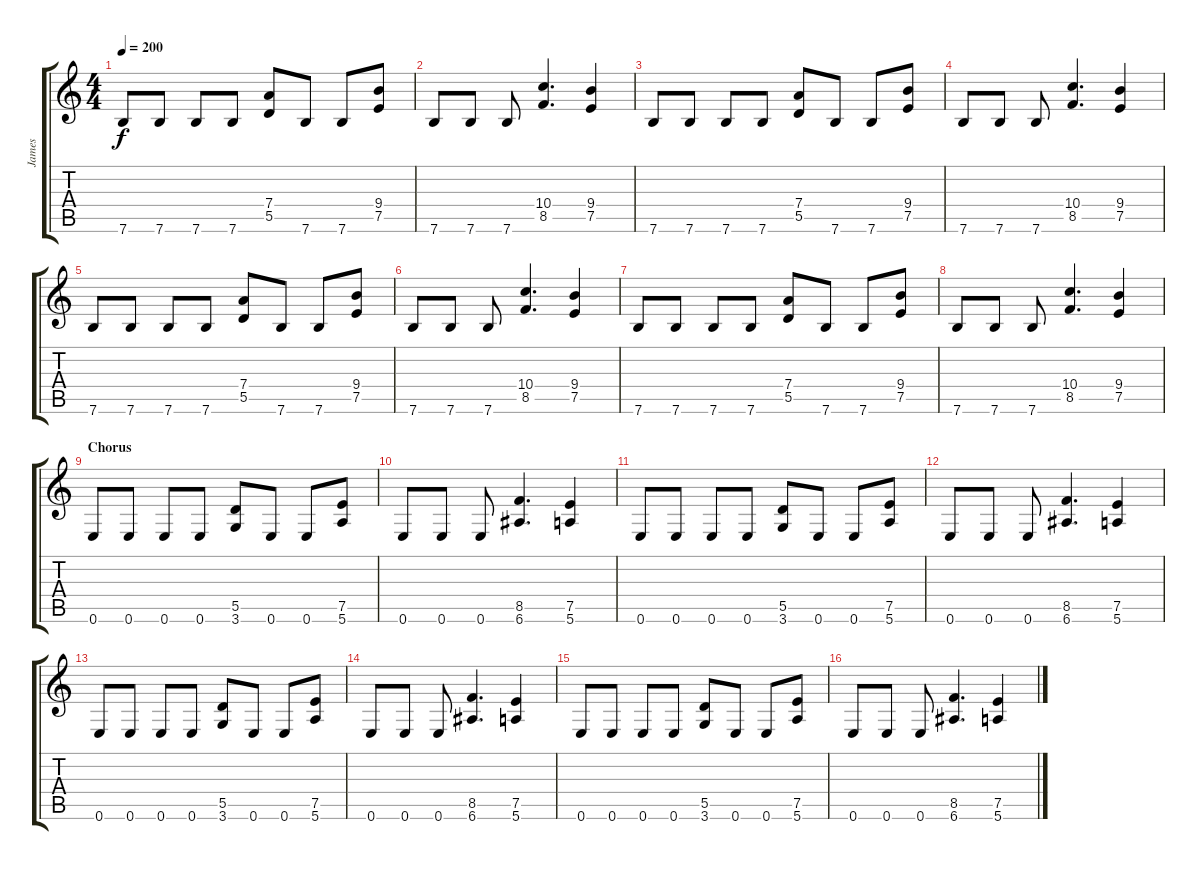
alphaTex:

\track ("James" "James") {instrument distortionguitar}
\staff {score tabs}
\tuning (E4 B3 G3 D3 A2 E2) {hide}
\ts (4 4)
\tempo 200
\clef g2
\ks c
7.6.8{dy f} 7.6.8 7.6.8 7.6.8 (7.4 5.5).8 7.6.8 7.6.8 (9.4 7.5).8 |
7.6.8 7.6.8 7.6.8 (10.4 8.5).4{d} (9.4 7.5).4 |
7.6.8 7.6.8 7.6.8 7.6.8 (7.4 5.5).8 7.6.8 7.6.8 (9.4 7.5).8 |
7.6.8 7.6.8 7.6.8 (10.4 8.5).4{d} (9.4 7.5).4 |
7.6.8 7.6.8 7.6.8 7.6.8 (7.4 5.5).8 7.6.8 7.6.8 (9.4 7.5).8 |
7.6.8 7.6.8 7.6.8 (10.4 8.5).4{d} (9.4 7.5).4 |
7.6.8 7.6.8 7.6.8 7.6.8 (7.4 5.5).8 7.6.8 7.6.8 (9.4 7.5).8 |
7.6.8 7.6.8 7.6.8 (10.4 8.5).4{d} (9.4 7.5).4 |
\section ("" "Chorus")
0.6.8 0.6.8 0.6.8 0.6.8 (5.5 3.6).8 0.6.8 0.6.8 (7.5 5.6).8 |
0.6.8 0.6.8 0.6.8 (8.5 6.6).4{d} (7.5 5.6).4 |
0.6.8 0.6.8 0.6.8 0.6.8 (5.5 3.6).8 0.6.8 0.6.8 (7.5 5.6).8 |
0.6.8 0.6.8 0.6.8 (8.5 6.6).4{d} (7.5 5.6).4 |
0.6.8 0.6.8 0.6.8 0.6.8 (5.5 3.6).8 0.6.8 0.6.8 (7.5 5.6).8 |
0.6.8 0.6.8 0.6.8 (8.5 6.6).4{d} (7.5 5.6).4 |
0.6.8 0.6.8 0.6.8 0.6.8 (5.5 3.6).8 0.6.8 0.6.8 (7.5 5.6).8 |
0.6.8 0.6.8 0.6.8 (8.5 6.6).4{d} (7.5 5.6).4
